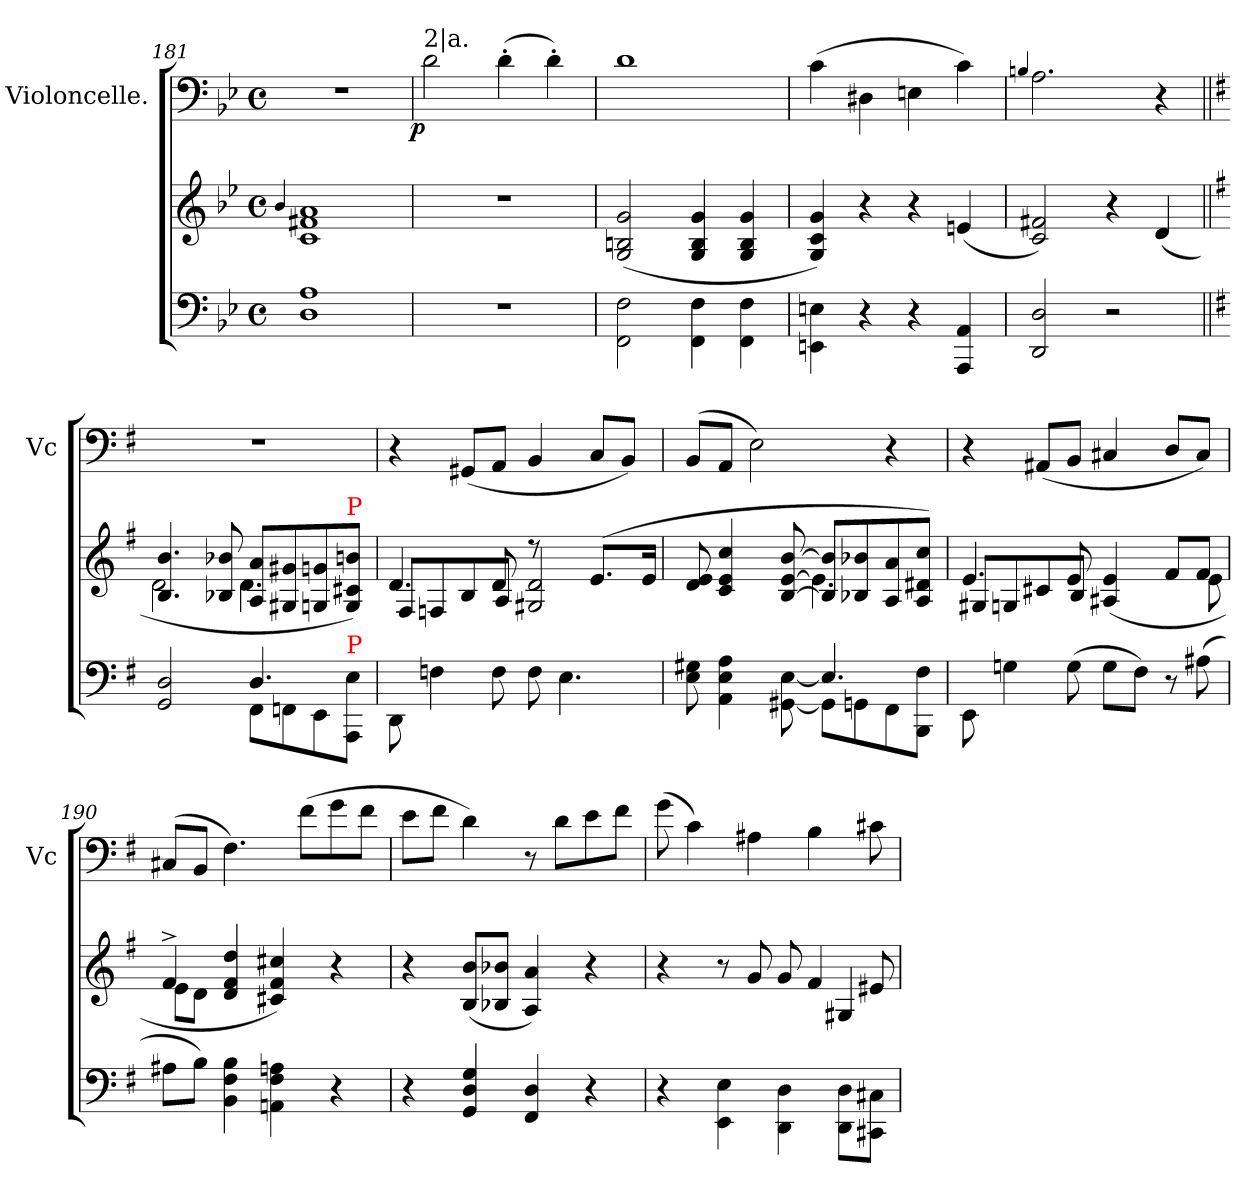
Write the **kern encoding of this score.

**kern	**kern	**kern	**dynam
*part2	*part2	*part1	*part1
*staff3	*staff2	*staff1	*staff1
*	*	*I"Violoncelle.	*
*	*	*I'Vc	*
*clefF4	*clefG2	*clefF4	*
*k[b-e-]	*k[b-e-]	*k[b-e-]	*
*M4/4	*M4/4	*M4/4	*
*met(c)	*met(c)	*met(c)	*
=181	=181	=181	=181
.	4qqb-/	.	.
1A 1D	1a 1f#X 1c	1rF	.
=182	=182	=182	=182
!	!	!LO:TX:a:t=2|a.	!
!	!	!	!LO:DY:rj
1rF	1rdd	2d!	p
.	.	(>4d'>!	.
.	.	4d'>!)	.
=183	=183	=183	=183
2F\ 2FF\	(>2g/ 2Bn/ 2G/	1d!	.
4F\ 4FF\	4g/ 4B/ 4G/	.	.
4F\ 4FF\	4g/ 4B/ 4G/	.	.
=184	=184	=184	=184
4En\ 4EEn\	4g/ 4c/ 4G/)	(>4c!	.
4r	4r	4D#X!	.
4r	4r	4En!	.
4AA/ 4AAA/	(<4en	4c!)	.
=185	=185	=185	=185
.	.	4qqBn!/	.
2D 2DD	2f#X 2c)	2.A!	.
2r	4r	.	.
.	(>4d	4r	.
=||	=||	=||	=||
*k[f#]	*k[f#]	*k[f#]	*
*^	*^	*	*
2D 2GG	2ryy	4.b 4.B	2d	1rF	.
.	.	8b-X 8B-X	.	.	.
4.D	8FF#L	8a 8AL	4.d\	.	.
.	8FFn	8g#X 8G#X	.	.	.
.	8EE	8gn/ 8Gn/	.	.	.
!	!	!LO:TX:a:color=red:t=P	!	!	!
!LO:TX:a:color=red:t=P	!	!	!	!	!
8ryy	8E 8AAAJ	8bn 8c#X 8GJ)	8ryy	.	.
*v	*v	*	*	*	*
=187	=187	=187	=187	=187
8DD\	4.d	8F#/L	4r	.
4Fn\	.	8Fn/	.	.
.	.	8B/	(<8GG#X!L	.
8F\	8d	8A/J	8AA!J	.
8F	8rdd	2d/ 2G#X/	4BB!	.
4.E	8ryy	.	.	.
.	(>8.eL	.	8C!L	.
.	.	.	8BB!J)	.
.	16eJk	.	.	.
=188	=188	=188	=188	=188
*^	*	*	*	*
2ryy	8G#X 8E	8e 8d	2ryy	(<8BB!L	.
.	4A 4E 4AA	4cc 4e 4c	.	8AA!J	.
.	.	.	.	2E!)	.
.	[8E\ [8GG#X\	[8b [8e [8B	.	.	.
4.E]	8GG#L]	8b] 8B]L	4.e\]	.	.
.	8GGn	8b-X/ 8B-X/	.	.	.
.	8FF#	8a 8A	.	4r	.
8ryy	8F# 8BBBJ	8cc 8d#X 8AJ)	8ryy	.	.
*v	*v	*	*	*	*
=189	=189	=189	=189	=189
8EE\	4.e	8G#X/L	4r	.
4Gn\	.	8Gn/	.	.
.	.	8c#	(<8AA#X!L	.
(<8G\	8e	8B/J	8BB!J	.
8G\L	(>4e/ 4A#X/	4ryy	4C#X!	.
8F#\J)	.	.	.	.
8r	8f#L	8ryy	8D!L	.
(>8A#	8f#J	8e	8C#!J)	.
=190	=190	=190	=190	=190
8A#XL	4f#^<	8eL	(<8C#X!L	.
8BJ)	.	8dJ	8BB!J	.
4B 4F# 4BB	4dd 4f# 4d	4ryy	4.F#!)	.
4An 4F# 4AAn	4cc#X 4f# 4c#X)	2ryy	.	.
.	.	.	(>8f#!L	.
4r	4r	.	8g!	.
.	.	.	8f#!J	.
*	*v	*v	*	*
=191	=191	=191	=191
4r	4r	8e!L	.
.	.	8f#!J	.
4G 4D 4GG	(<8b 8BL	4d!)	.
.	8b-X 8B-XJ	.	.
4D 4FF#	4a 4A)	8r	.
.	.	8d!L	.
4r	4r	8e!	.
.	.	8f#!J	.
=192	=192	=192	=192
*	*^	*	*
4r	4r	2ryy	(>8g!	.
.	.	.	4c!)	.
4E\ 4EE\	8r	.	.	.
.	8g	.	4A#X!	.
4D\ 4DD\	8g	4ryy	.	.
.	4f#	.	4B!	.
8D\ 8DD\L	.	4G#X/	.	.
8C#X 8CC#XJ	8e#X	.	8c#X!	.
*	*v	*v	*	*
=	=	=	=
*-	*-	*-	*-
